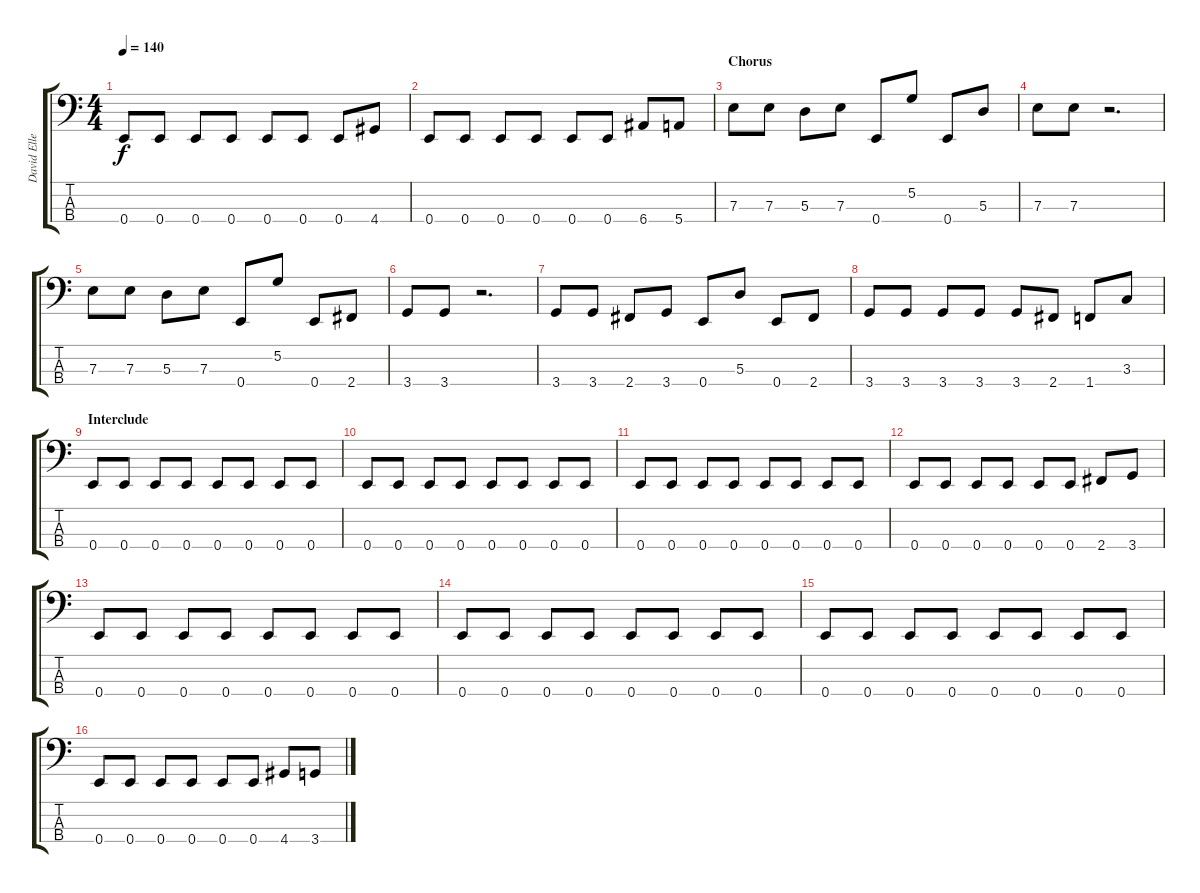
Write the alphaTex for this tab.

\track ("David Ellefson (Bass)" "David Elle") {instrument electricbasspick}
\staff {score tabs}
\tuning (G2 D2 A1 E1) {hide}
\ts (4 4)
\tempo 140
\clef f4
\ks c
0.4.8{dy f} 0.4.8 0.4.8 0.4.8 0.4.8 0.4.8 0.4.8 4.4.8 |
0.4.8 0.4.8 0.4.8 0.4.8 0.4.8 0.4.8 6.4.8 5.4.8 |
\section ("" "Chorus")
7.3.8 7.3.8 5.3.8 7.3.8 0.4.8 5.2.8 0.4.8 5.3.8 |
7.3.8 7.3.8 r.2{d} |
7.3.8 7.3.8 5.3.8 7.3.8 0.4.8 5.2.8 0.4.8 2.4.8 |
3.4.8 3.4.8 r.2{d} |
3.4.8 3.4.8 2.4.8 3.4.8 0.4.8 5.3.8 0.4.8 2.4.8 |
3.4.8 3.4.8 3.4.8 3.4.8 3.4.8 2.4.8 1.4.8 3.3.8 |
\section ("" "Interclude")
0.4.8 0.4.8 0.4.8 0.4.8 0.4.8 0.4.8 0.4.8 0.4.8 |
0.4.8 0.4.8 0.4.8 0.4.8 0.4.8 0.4.8 0.4.8 0.4.8 |
0.4.8 0.4.8 0.4.8 0.4.8 0.4.8 0.4.8 0.4.8 0.4.8 |
0.4.8 0.4.8 0.4.8 0.4.8 0.4.8 0.4.8 2.4.8 3.4.8 |
0.4.8 0.4.8 0.4.8 0.4.8 0.4.8 0.4.8 0.4.8 0.4.8 |
0.4.8 0.4.8 0.4.8 0.4.8 0.4.8 0.4.8 0.4.8 0.4.8 |
0.4.8 0.4.8 0.4.8 0.4.8 0.4.8 0.4.8 0.4.8 0.4.8 |
0.4.8 0.4.8 0.4.8 0.4.8 0.4.8 0.4.8 4.4.8 3.4.8
